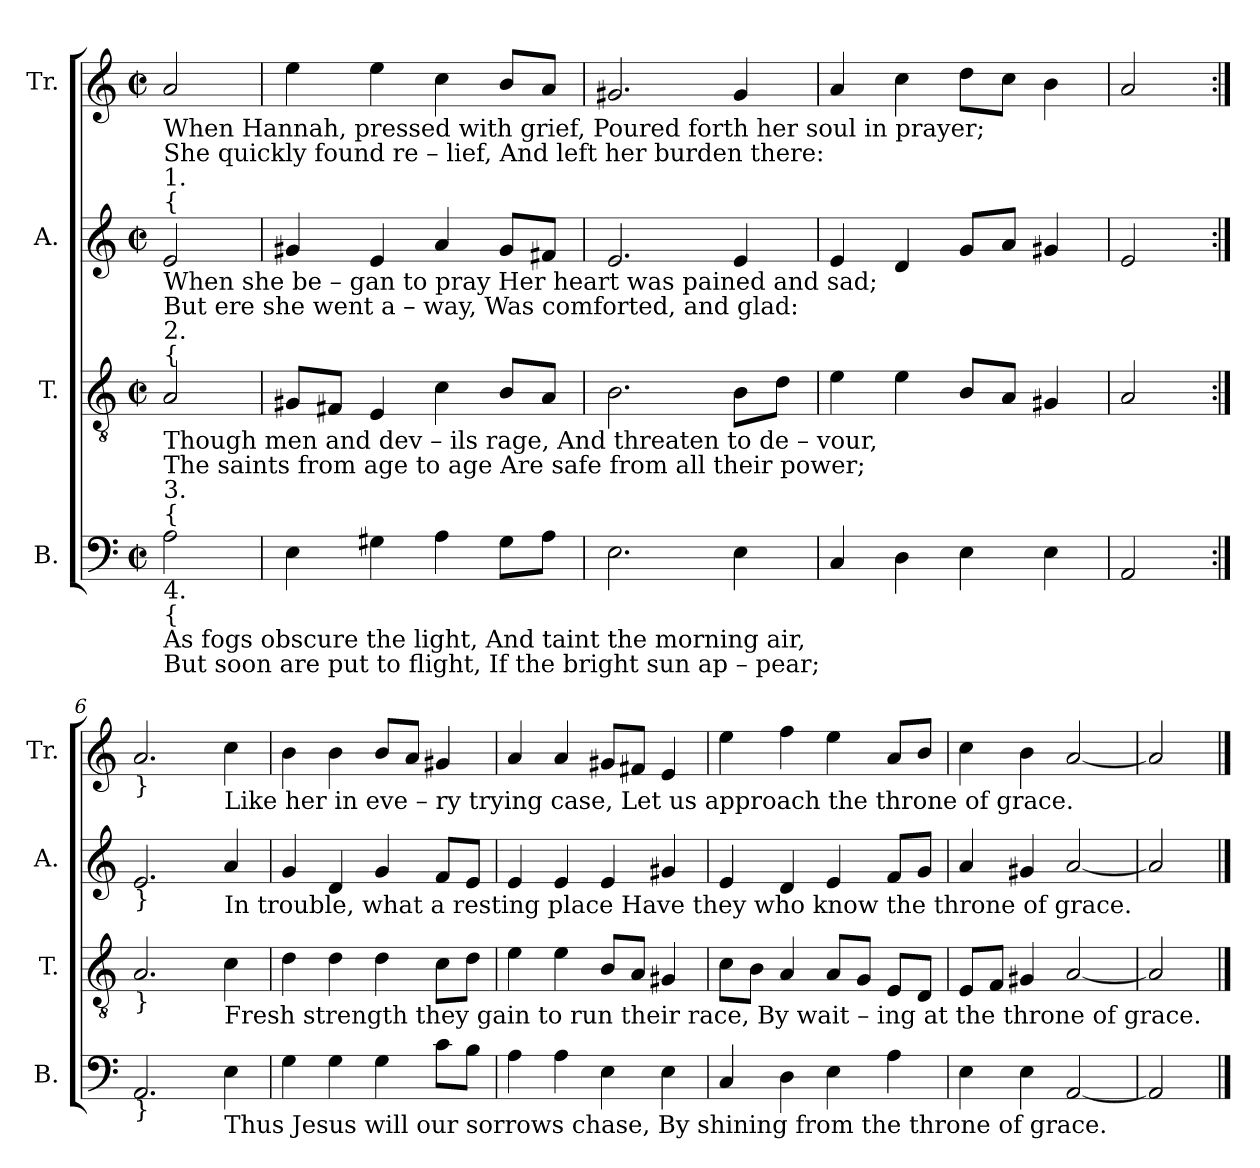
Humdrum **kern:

**kern	**kern	**kern	**kern
*part4	*part3	*part2	*part1
*staff4	*staff3	*staff2	*staff1
*I"B.	*I"T.	*I"A.	*I"Tr.
*I'B.	*I'T.	*I'A.	*I'Tr.
*clefF4	*clefGv2	*clefG2	*clefG2
*k[]	*k[]	*k[]	*k[]
*M2/2	*M2/2	*M2/2	*M2/2
*met(c|)	*met(c|)	*met(c|)	*met(c|)
*MM80	*MM80	*MM80	*MM80
=1	=1	=1	=1
!	!	!	!LO:TX:b:t=When Hannah, pressed with grief,  Poured  forth  her  soul in prayer;
!	!	!	!LO:TX:b:t=She     quickly   found  re  –    lief,     And    left   her   burden         there&colon;
!	!	!	!LO:TX:b:t=1.
!	!	!	!LO:TX:b:t={
!	!	!LO:TX:b:t=When she     be – gan   to        pray   Her heart was pained and sad;	!
!	!	!LO:TX:b:t=But    ere    she   went  a    –   way,  Was    comforted,    and         glad&colon;	!
!	!	!LO:TX:b:t=2.	!
!	!	!LO:TX:b:t={	!
!	!LO:TX:b:t=Though  men  and  dev – ils     rage,  And  threaten   to    de – vour,	!	!
!	!LO:TX:b:t=The     saints  from age    to      age   Are  safe  from all   their     power;	!	!
!	!LO:TX:b:t=3.	!	!
!	!LO:TX:b:t={	!	!
!LO:TX:b:t=4.	!	!	!
!LO:TX:b:t={	!	!	!
!LO:TX:b:t=As     fogs     obscure   the      light,   And   taint  the  morning   air,	!	!	!
!LO:TX:b:t=But    soon    are   put   to       flight,    If      the bright sun ap   –    pear;	!	!	!
2A!\	2A!/	2e!/	2a!/
=2	=2	=2	=2
4E!\	8G#X!/L	4g#X!/	4ee!\
.	8F#X!/J	.	.
4G#X!\	4E!/	4e!/	4ee!\
4A!\	4c!\	4a!/	4cc!\
8G#!\L	8B!/L	8g#!/L	8b!/L
8A!\J	8A!/J	8f#X!/J	8a!/J
=3	=3	=3	=3
2.E!\	2.B!\	2.e!/	2.g#X!/
4E!\	8B!\L	4e!/	4g#!/
.	8d!\J	.	.
=4	=4	=4	=4
4C!/	4e!\	4e!/	4a!/
4D!\	4e!\	4d!/	4cc!\
4E!\	8B!/L	8g!/L	8dd!\L
.	8A!/J	8a!/J	8cc!\J
4E!\	4G#X!/	4g#X!/	4b!\
=5	=5	=5	=5
2AA!/	2A!/	2e!/	2a!/
=6:|!	=6:|!	=6:|!	=6:|!
!	!	!	!LO:TX:b:t=}
!	!	!LO:TX:b:t=}	!
!	!LO:TX:b:t=}	!	!
!LO:TX:b:t=}	!	!	!
2.AA!/	2.A!/	2.e!/	2.a!/
!	!	!	!LO:TX:b:t=Like her  in  eve   –   ry    trying    case,      Let   us   approach   the    throne   of   grace.
!	!	!LO:TX:b:t=In   trouble,  what   a       resting   place   Have  they  who  know the  throne  of   grace.	!
!	!LO:TX:b:t=Fresh strength they gain to run their  race,  By   wait – ing   at    the     throne   of  grace.	!	!
!LO:TX:b:t=Thus  Jesus  will   our    sorrows   chase,    By    shining    from   the   throne  of   grace.	!	!	!
4E!\	4c!\	4a!/	4cc!\
=7	=7	=7	=7
4G!\	4d!\	4g!/	4b!\
4G!\	4d!\	4d!/	4b!\
4G!\	4d!\	4g!/	8b!/L
.	.	.	8a!/J
8c!\L	8c!\L	8f!/L	4g#X!/
8B!\J	8d!\J	8e!/J	.
=8	=8	=8	=8
4A!\	4e!\	4e!/	4a!/
4A!\	4e!\	4e!/	4a!/
4E!\	8B!/L	4e!/	8g#X!/L
.	8A!/J	.	8f#X!/J
4E!\	4G#X!/	4g#X!/	4e!/
=9	=9	=9	=9
4C!/	8c!\L	4e!/	4ee!\
.	8B!\J	.	.
4D!\	4A!/	4d!/	4ff!\
4E!\	8A!/L	4e!/	4ee!\
.	8G!/J	.	.
4A!\	8E!/L	8f!/L	8a!/L
.	8D!/J	8g!/J	8b!/J
=10	=10	=10	=10
4E!\	8E!/L	4a!/	4cc!\
.	8F!/J	.	.
4E!\	4G#X!/	4g#X!/	4b!\
[2AA!/	[2A!/	[2a!/	[2a!/
=11	=11	=11	=11
2AA!/]	2A!/]	2a!/]	2a!/]
==	==	==	==
*-	*-	*-	*-
